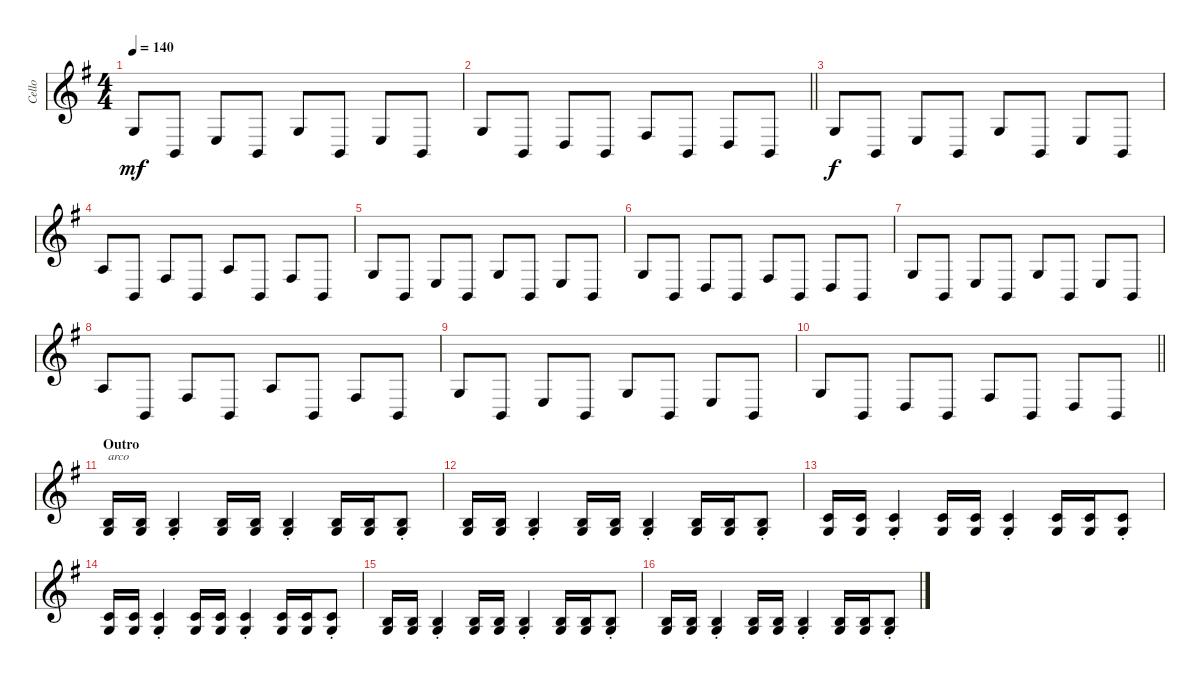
\track ("Cello" "Cello") {instrument stringensemble1}
\staff {score}
\tuning (A3 D3 G2 C2) {hide}
\ts (4 4)
\tempo 140
\clef g2
\ks g
5.2.8{dy mf} 4.3.8 2.2.8 4.3.8 5.2.8 4.3.8 2.2.8 4.3.8 |
\barLineRight lightlight
5.2.8 4.3.8 0.2.8 4.3.8 4.2.8 4.3.8 0.2.8 4.3.8 |
\section ("" "")
5.2.8{dy f} 4.3.8 2.2.8 4.3.8 5.2.8 4.3.8 2.2.8 4.3.8 |
0.1.8 4.3.8 4.2.8 4.3.8 0.1.8 4.3.8 4.2.8 4.3.8 |
5.2.8 4.3.8 2.2.8 4.3.8 5.2.8 4.3.8 2.2.8 4.3.8 |
5.2.8 4.3.8 0.2.8 4.3.8 4.2.8 4.3.8 0.2.8 4.3.8 |
5.2.8 4.3.8 2.2.8 4.3.8 5.2.8 4.3.8 2.2.8 4.3.8 |
0.1.8 4.3.8 4.2.8 4.3.8 0.1.8 4.3.8 4.2.8 4.3.8 |
5.2.8 4.3.8 2.2.8 4.3.8 5.2.8 4.3.8 2.2.8 4.3.8 |
\barLineRight lightlight
5.2.8 4.3.8 0.2.8 4.3.8 4.2.8 4.3.8 0.2.8 4.3.8 |
\section ("" "Outro")
(2.1 5.2).16{txt "arco" instrument stringensemble1} (2.1 5.2).16 (2.1{st} 5.2{st}).4 (2.1 5.2).16 (2.1 5.2).16 (2.1{st} 5.2{st}).4 (2.1 5.2).16 (2.1 5.2).16 (2.1{st} 5.2{st}).8 |
(2.1 5.2).16 (2.1 5.2).16 (2.1{st} 5.2{st}).4 (2.1 5.2).16 (2.1 5.2).16 (2.1{st} 5.2{st}).4 (2.1 5.2).16 (2.1 5.2).16 (2.1{st} 5.2{st}).8 |
(3.1 5.2).16 (3.1 5.2).16 (3.1{st} 5.2{st}).4 (3.1 5.2).16 (3.1 5.2).16 (3.1{st} 5.2{st}).4 (3.1 5.2).16 (3.1 5.2).16 (3.1{st} 5.2{st}).8 |
(3.1 5.2).16 (3.1 5.2).16 (3.1{st} 5.2{st}).4 (3.1 5.2).16 (3.1 5.2).16 (3.1{st} 5.2{st}).4 (3.1 5.2).16 (3.1 5.2).16 (3.1{st} 5.2{st}).8 |
(2.1 5.2).16 (2.1 5.2).16 (2.1{st} 5.2{st}).4 (2.1 5.2).16 (2.1 5.2).16 (2.1{st} 5.2{st}).4 (2.1 5.2).16 (2.1 5.2).16 (2.1{st} 5.2{st}).8 |
(2.1 5.2).16 (2.1 5.2).16 (2.1{st} 5.2{st}).4 (2.1 5.2).16 (2.1 5.2).16 (2.1{st} 5.2{st}).4 (2.1 5.2).16 (2.1 5.2).16 (2.1{st} 5.2{st}).8
